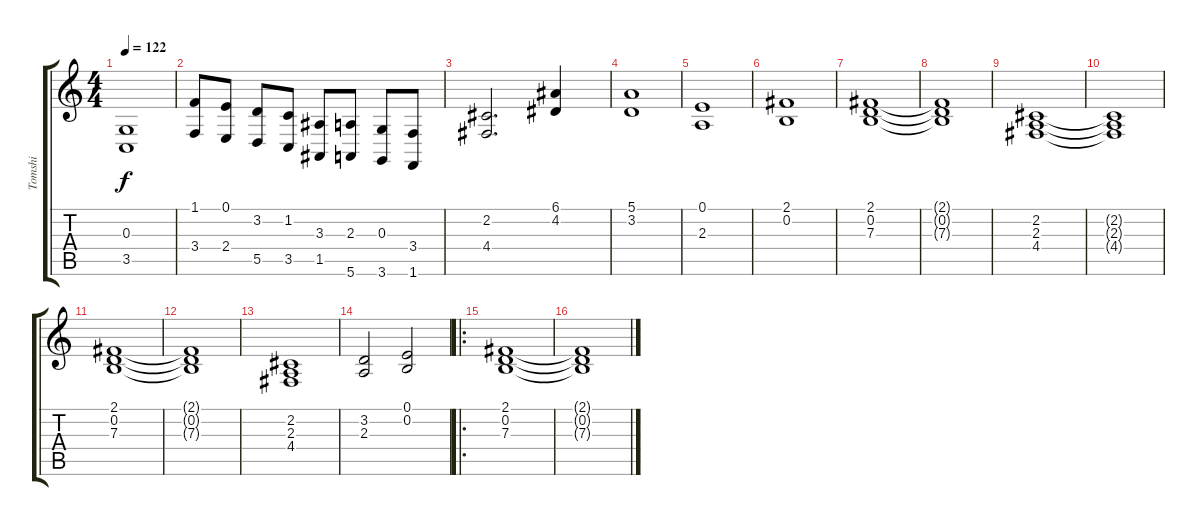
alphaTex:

\track ("Tomshi" "Tomshi") {instrument stringensemble2}
\staff {score tabs}
\tuning (E4 B3 G3 D3 A2 E2) {hide}
\ts (4 4)
\tempo 122
\clef g2
\ks c
(0.3 3.5).1{dy f} |
(1.1 3.4).8 (0.1 2.4).8 (3.2 5.5).8 (1.2 3.5).8 (3.3 1.5).8 (2.3 5.6).8 (0.3 3.6).8 (3.4 1.6).8 |
(2.2 4.4).2{d} (6.1 4.2).4 |
(5.1 3.2).1 |
(0.1 2.3).1 |
(2.1 0.2).1 |
(2.1 0.2 7.3).1{volume 11} |
(2.1{t} 0.2{t} 7.3{t}).1 |
(2.2 2.3 4.4).1 |
(2.2{t} 2.3{t} 4.4{t}).1 |
(2.1 0.2 7.3).1 |
(2.1{t} 0.2{t} 7.3{t}).1 |
(2.2 2.3 4.4).1 |
(3.2 2.3).2 (0.1 0.2).2 |
\ro
(2.1 0.2 7.3).1 |
(2.1{t} 0.2{t} 7.3{t}).1
